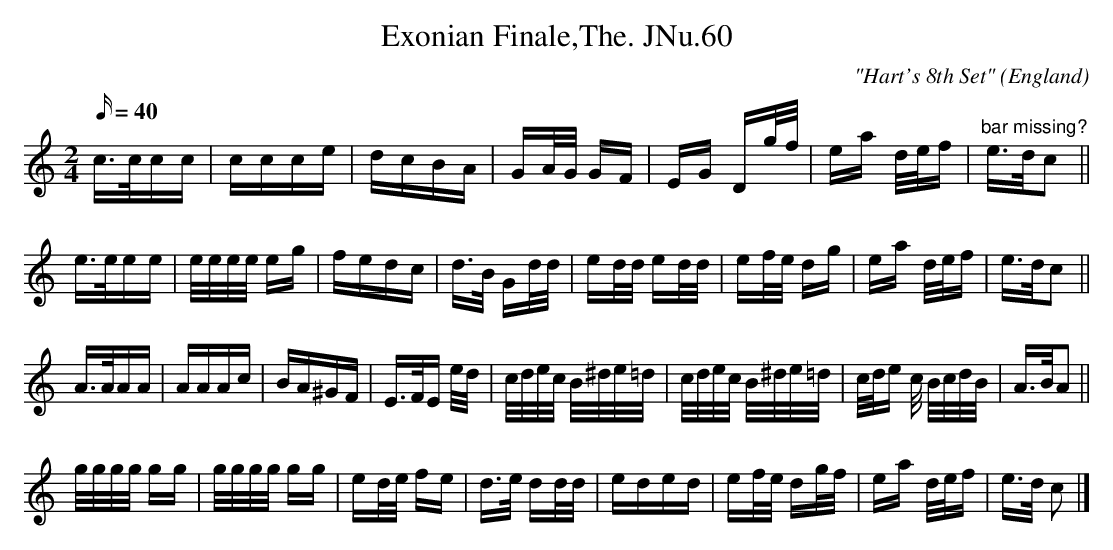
X:1
T:Exonian Finale,The. JNu.60
M:2/4
Q:40
C:"Hart's 8th Set"
O:England
K:C
c>ccc|ccce|dcBA|GA/G/ GF|EG Dg/f/|ea d/e/f|"bar missing?"e>dc2||!
e>eee|e/e/e/e/ eg|fedc|d>B Gd/d/|ed/d/ ed/d/|ef/e/ dg|ea d/e/f|e>dc2||!
A>AAA|AAAc|BA^GF|E>FE e/d/|c/d/e/c/ B/^d/e/=d/|c/d/e/c/ B/^d/e/=d/|c/d/e
/c/ B/c/d/B/|A>BA2||!
g/g/g/g/ gg|g/g/g/g/ gg|ed/e/ fe|d>e dd/d/|eded|ef/e/ dg/f/|ea d/e/f|e>d
c2|]
